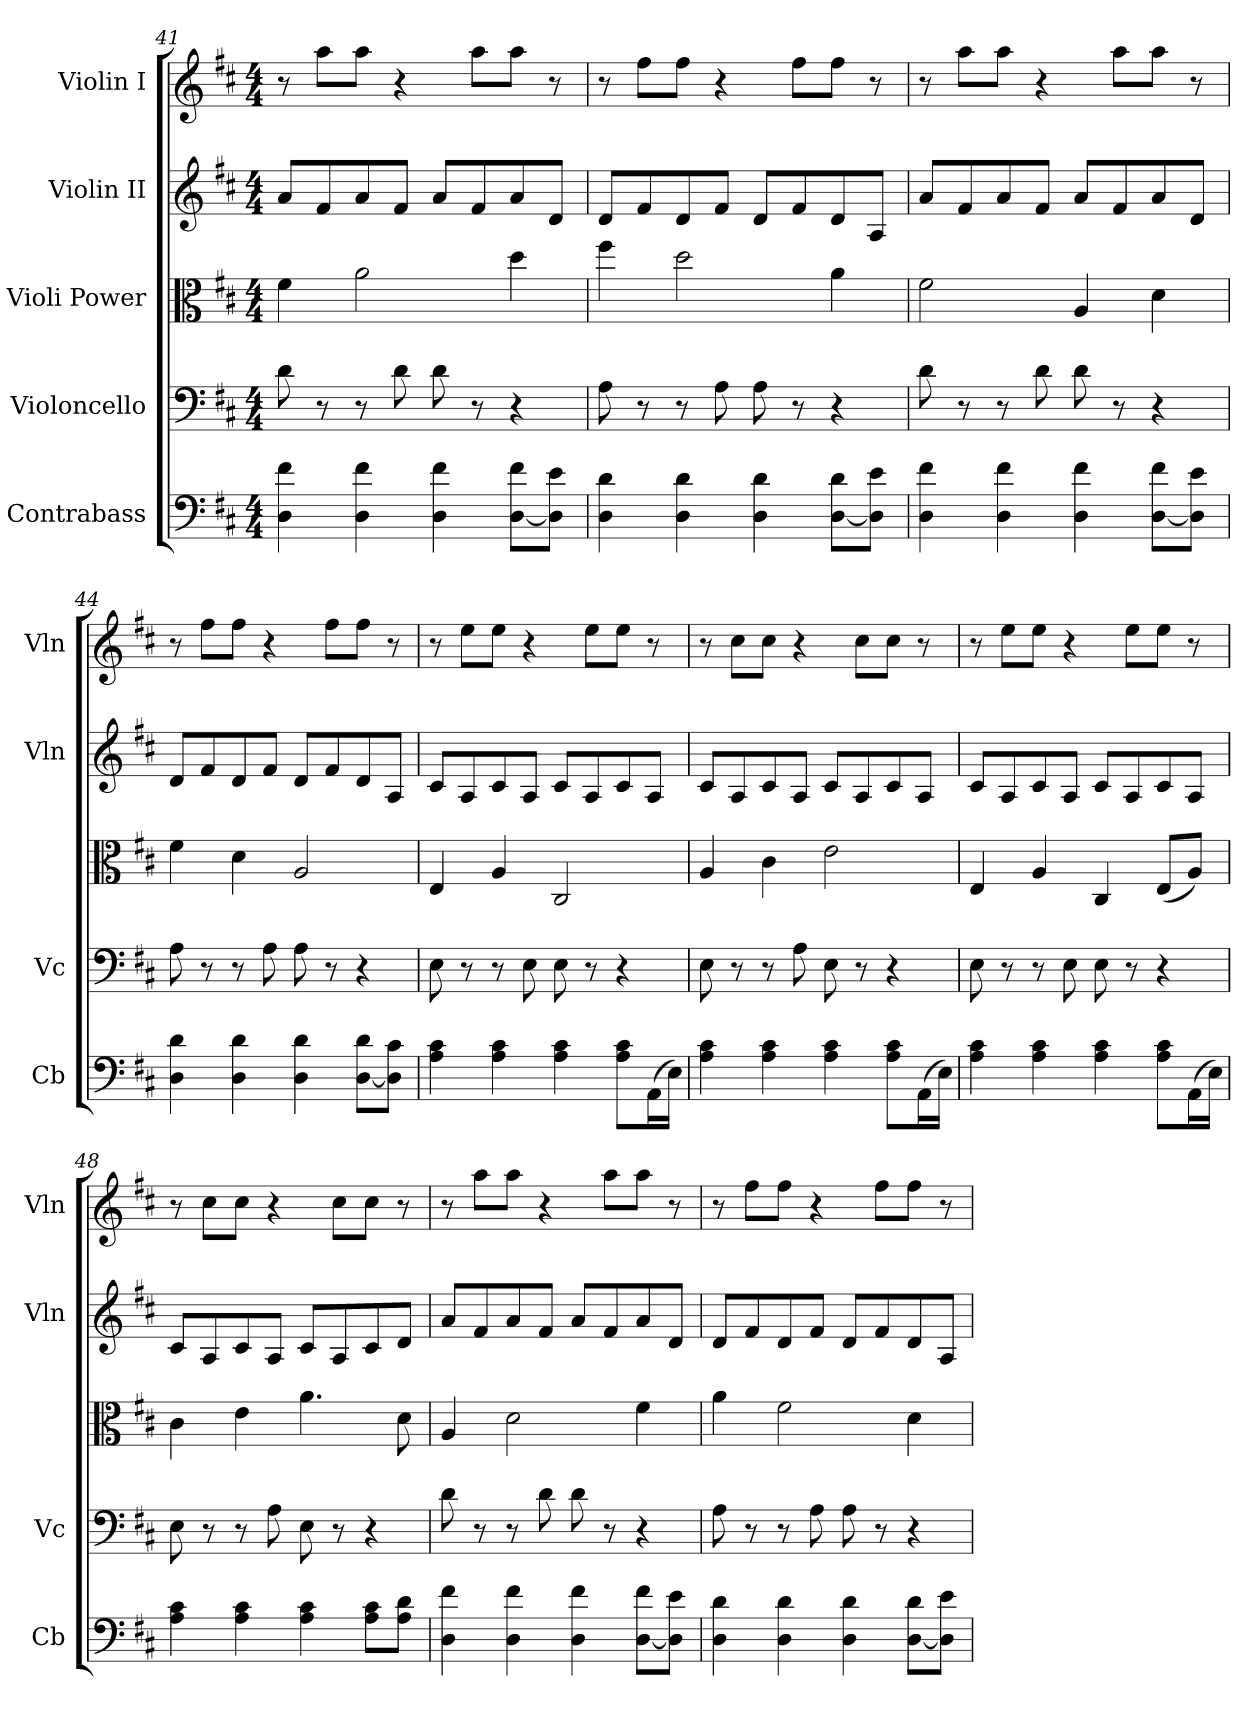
**kern	**kern	**kern	**kern	**kern
*part5	*part4	*part3	*part2	*part1
*staff5	*staff4	*staff3	*staff2	*staff1
*I"Contrabass	*I"Violoncello	*I"Violi Power	*I"Violin II	*I"Violin I
*I'Cb	*I'Vc	*	*I'Vln	*I'Vln
!!LO:PB:g=z
*clefF4	*clefF4	*clefC3	*clefG2	*clefG2
*ITrd7c12	*	*	*	*
*k[f#c#]	*k[f#c#]	*k[f#c#]	*k[f#c#]	*k[f#c#]
*M4/4	*M4/4	*M4/4	*M4/4	*M4/4
=41	=41	=41	=41	=41
4DD\ 4F#\	8d\	4f#\	8a/L	8r
.	8r	.	8f#/	8aa\L
4DD\ 4F#\	8r	2a\	8a/	8aa\J
.	8d\	.	8f#/J	4r
4DD\ 4F#\	8d\	.	8a/L	.
.	8r	.	8f#/	8aa\L
[8DD\ 8F#\L	4r	4dd\	8a/	8aa\J
8DD\] 8E\J	.	.	8d/J	8r
=42	=42	=42	=42	=42
4DD\ 4D\	8A\	4ff#\	8d/L	8r
.	8r	.	8f#/	8ff#\L
4DD\ 4D\	8r	2dd\	8d/	8ff#\J
.	8A\	.	8f#/J	4r
4DD\ 4D\	8A\	.	8d/L	.
.	8r	.	8f#/	8ff#\L
[8DD\ 8D\L	4r	4a\	8d/	8ff#\J
8DD\] 8E\J	.	.	8A/J	8r
=43	=43	=43	=43	=43
4DD\ 4F#\	8d\	2f#\	8a/L	8r
.	8r	.	8f#/	8aa\L
4DD\ 4F#\	8r	.	8a/	8aa\J
.	8d\	.	8f#/J	4r
4DD\ 4F#\	8d\	4A/	8a/L	.
.	8r	.	8f#/	8aa\L
[8DD\ 8F#\L	4r	4d\	8a/	8aa\J
8DD\] 8E\J	.	.	8d/J	8r
=44	=44	=44	=44	=44
4DD\ 4D\	8A\	4f#\	8d/L	8r
.	8r	.	8f#/	8ff#\L
4DD\ 4D\	8r	4d\	8d/	8ff#\J
.	8A\	.	8f#/J	4r
4DD\ 4D\	8A\	2A/	8d/L	.
.	8r	.	8f#/	8ff#\L
[8DD\ 8D\L	4r	.	8d/	8ff#\J
8DD\] 8C#\J	.	.	8A/J	8r
!!LO:LB:g=z
=45	=45	=45	=45	=45
4AA\ 4C#\	8E\	4E/	8c#/L	8r
.	8r	.	8A/	8ee\L
4AA\ 4C#\	8r	4A/	8c#/	8ee\J
.	8E\	.	8A/J	4r
4AA\ 4C#\	8E\	2C#/	8c#/L	.
.	8r	.	8A/	8ee\L
8AA\ 8C#\L	4r	.	8c#/	8ee\J
(16AAA\L	.	.	8A/J	8r
16EE\JJ)	.	.	.	.
=46	=46	=46	=46	=46
4AA\ 4C#\	8E\	4A/	8c#/L	8r
.	8r	.	8A/	8cc#\L
4AA\ 4C#\	8r	4c#\	8c#/	8cc#\J
.	8A\	.	8A/J	4r
4AA\ 4C#\	8E\	2e\	8c#/L	.
.	8r	.	8A/	8cc#\L
8AA\ 8C#\L	4r	.	8c#/	8cc#\J
(16AAA\L	.	.	8A/J	8r
16EE\JJ)	.	.	.	.
=47	=47	=47	=47	=47
4AA\ 4C#\	8E\	4E/	8c#/L	8r
.	8r	.	8A/	8ee\L
4AA\ 4C#\	8r	4A/	8c#/	8ee\J
.	8E\	.	8A/J	4r
4AA\ 4C#\	8E\	4C#/	8c#/L	.
.	8r	.	8A/	8ee\L
8AA\ 8C#\L	4r	(8E/L	8c#/	8ee\J
(16AAA\L	.	8A/J)	8A/J	8r
16EE\JJ)	.	.	.	.
!!LO:PB:g=z
=48	=48	=48	=48	=48
4AA\ 4C#\	8E\	4c#\	8c#/L	8r
.	8r	.	8A/	8cc#\L
4AA\ 4C#\	8r	4e\	8c#/	8cc#\J
.	8A\	.	8A/J	4r
4AA\ 4C#\	8E\	4.a\	8c#/L	.
.	8r	.	8A/	8cc#\L
8AA\ 8C#\L	4r	.	8c#/	8cc#\J
8AA\ 8D\J	.	8d\	8d/J	8r
=49	=49	=49	=49	=49
4DD\ 4F#\	8d\	4A/	8a/L	8r
.	8r	.	8f#/	8aa\L
4DD\ 4F#\	8r	2d\	8a/	8aa\J
.	8d\	.	8f#/J	4r
4DD\ 4F#\	8d\	.	8a/L	.
.	8r	.	8f#/	8aa\L
[8DD\ 8F#\L	4r	4f#\	8a/	8aa\J
8DD\] 8E\J	.	.	8d/J	8r
=50	=50	=50	=50	=50
4DD\ 4D\	8A\	4a\	8d/L	8r
.	8r	.	8f#/	8ff#\L
4DD\ 4D\	8r	2f#\	8d/	8ff#\J
.	8A\	.	8f#/J	4r
4DD\ 4D\	8A\	.	8d/L	.
.	8r	.	8f#/	8ff#\L
[8DD\ 8D\L	4r	4d\	8d/	8ff#\J
8DD\] 8E\J	.	.	8A/J	8r
=	=	=	=	=
*-	*-	*-	*-	*-
